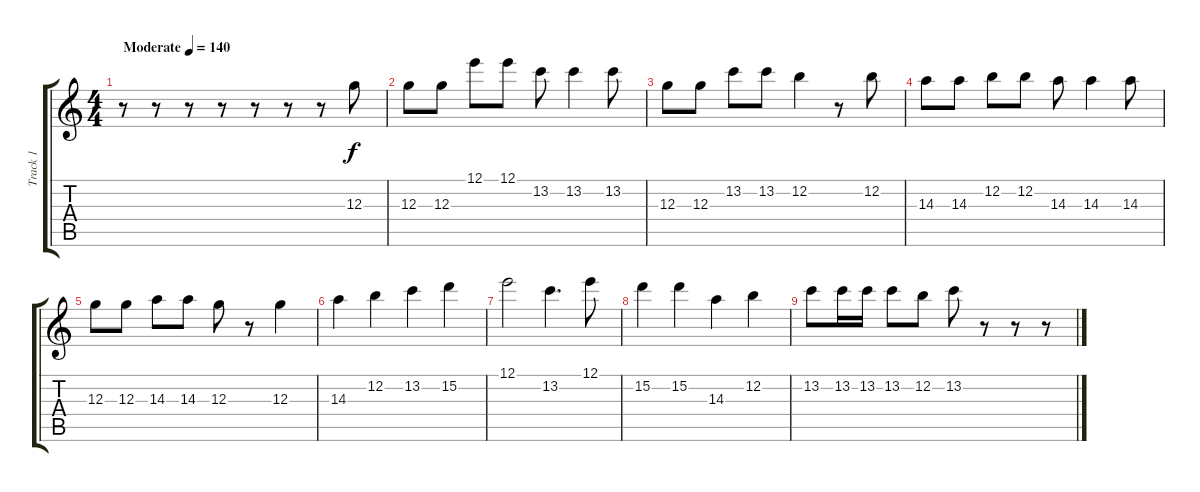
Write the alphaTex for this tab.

\track ("Track 1" "Track 1") {instrument acousticguitarsteel}
\staff {score tabs}
\tuning (E4 B3 G3 D3 A2 E2) {hide}
\ts (4 4)
\tempo (140 "Moderate")
\clef g2
\ks c
r.8{dy f instrument acousticguitarsteel} r.8 r.8 r.8 r.8 r.8 r.8 12.3.8 |
12.3.8 12.3.8 12.1.8 12.1.8 13.2.8 13.2.4 13.2.8 |
12.3.8 12.3.8 13.2.8 13.2.8 12.2.4 r.8 12.2.8 |
14.3.8 14.3.8 12.2.8 12.2.8 14.3.8 14.3.4 14.3.8 |
12.3.8 12.3.8 14.3.8 14.3.8 12.3.8 r.8 12.3.4 |
14.3.4 12.2.4 13.2.4 15.2.4 |
12.1.2 13.2.4{d} 12.1.8 |
15.2.4 15.2.4 14.3.4 12.2.4 |
13.2.8 13.2.16 13.2.16 13.2.8 12.2.8 13.2.8 r.8 r.8 r.8
